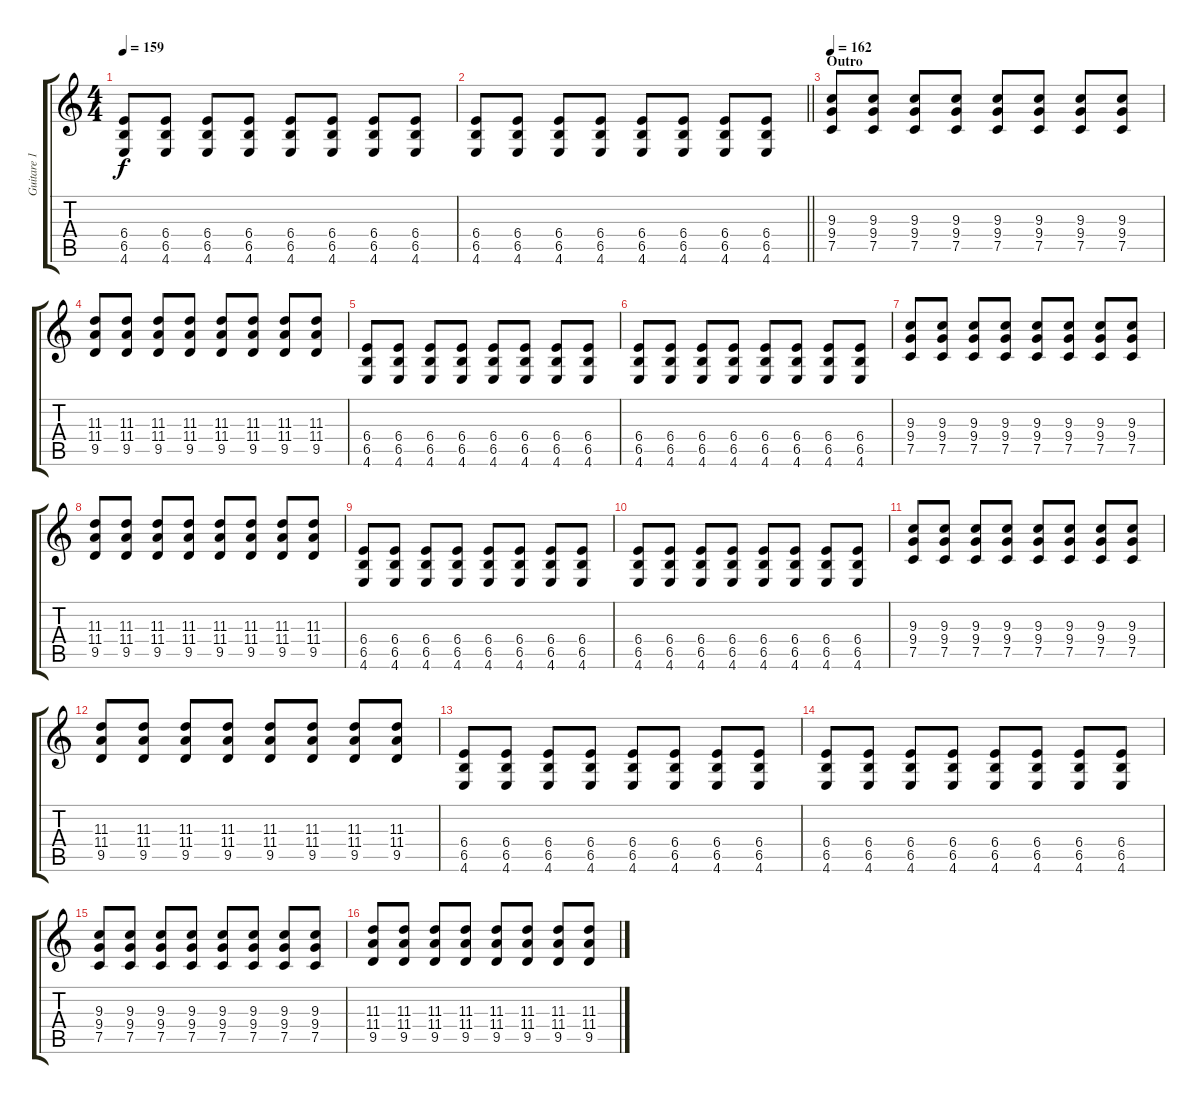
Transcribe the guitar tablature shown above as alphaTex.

\track ("Guitare 1" "Guitare 1") {instrument distortionguitar}
\staff {score tabs}
\tuning (C4 G3 Eb3 Bb2 F2 C2) {hide}
\ts (4 4)
\tempo 159
\clef g2
\ks c
(6.4 6.5 4.6).8{dy f} (6.4 6.5 4.6).8 (6.4 6.5 4.6).8 (6.4 6.5 4.6).8 (6.4 6.5 4.6).8 (6.4 6.5 4.6).8 (6.4 6.5 4.6).8 (6.4 6.5 4.6).8 |
\barLineRight lightlight
(6.4 6.5 4.6).8 (6.4 6.5 4.6).8 (6.4 6.5 4.6).8 (6.4 6.5 4.6).8 (6.4 6.5 4.6).8 (6.4 6.5 4.6).8 (6.4 6.5 4.6).8 (6.4 6.5 4.6).8 |
\section ("" "Outro")
\tempo 162
(9.3 9.4 7.5).8 (9.3 9.4 7.5).8 (9.3 9.4 7.5).8 (9.3 9.4 7.5).8 (9.3 9.4 7.5).8 (9.3 9.4 7.5).8 (9.3 9.4 7.5).8 (9.3 9.4 7.5).8 |
(11.3 11.4 9.5).8 (11.3 11.4 9.5).8 (11.3 11.4 9.5).8 (11.3 11.4 9.5).8 (11.3 11.4 9.5).8 (11.3 11.4 9.5).8 (11.3 11.4 9.5).8 (11.3 11.4 9.5).8 |
(6.4 6.5 4.6).8 (6.4 6.5 4.6).8 (6.4 6.5 4.6).8 (6.4 6.5 4.6).8 (6.4 6.5 4.6).8 (6.4 6.5 4.6).8 (6.4 6.5 4.6).8 (6.4 6.5 4.6).8 |
(6.4 6.5 4.6).8 (6.4 6.5 4.6).8 (6.4 6.5 4.6).8 (6.4 6.5 4.6).8 (6.4 6.5 4.6).8 (6.4 6.5 4.6).8 (6.4 6.5 4.6).8 (6.4 6.5 4.6).8 |
(9.3 9.4 7.5).8 (9.3 9.4 7.5).8 (9.3 9.4 7.5).8 (9.3 9.4 7.5).8 (9.3 9.4 7.5).8 (9.3 9.4 7.5).8 (9.3 9.4 7.5).8 (9.3 9.4 7.5).8 |
(11.3 11.4 9.5).8 (11.3 11.4 9.5).8 (11.3 11.4 9.5).8 (11.3 11.4 9.5).8 (11.3 11.4 9.5).8 (11.3 11.4 9.5).8 (11.3 11.4 9.5).8 (11.3 11.4 9.5).8 |
(6.4 6.5 4.6).8 (6.4 6.5 4.6).8 (6.4 6.5 4.6).8 (6.4 6.5 4.6).8 (6.4 6.5 4.6).8 (6.4 6.5 4.6).8 (6.4 6.5 4.6).8 (6.4 6.5 4.6).8 |
(6.4 6.5 4.6).8 (6.4 6.5 4.6).8 (6.4 6.5 4.6).8 (6.4 6.5 4.6).8 (6.4 6.5 4.6).8 (6.4 6.5 4.6).8 (6.4 6.5 4.6).8 (6.4 6.5 4.6).8 |
(9.3 9.4 7.5).8 (9.3 9.4 7.5).8 (9.3 9.4 7.5).8 (9.3 9.4 7.5).8 (9.3 9.4 7.5).8 (9.3 9.4 7.5).8 (9.3 9.4 7.5).8 (9.3 9.4 7.5).8 |
(11.3 11.4 9.5).8 (11.3 11.4 9.5).8 (11.3 11.4 9.5).8 (11.3 11.4 9.5).8 (11.3 11.4 9.5).8 (11.3 11.4 9.5).8 (11.3 11.4 9.5).8 (11.3 11.4 9.5).8 |
(6.4 6.5 4.6).8 (6.4 6.5 4.6).8 (6.4 6.5 4.6).8 (6.4 6.5 4.6).8 (6.4 6.5 4.6).8 (6.4 6.5 4.6).8 (6.4 6.5 4.6).8 (6.4 6.5 4.6).8 |
(6.4 6.5 4.6).8 (6.4 6.5 4.6).8 (6.4 6.5 4.6).8 (6.4 6.5 4.6).8 (6.4 6.5 4.6).8 (6.4 6.5 4.6).8 (6.4 6.5 4.6).8 (6.4 6.5 4.6).8 |
(9.3 9.4 7.5).8 (9.3 9.4 7.5).8 (9.3 9.4 7.5).8 (9.3 9.4 7.5).8 (9.3 9.4 7.5).8 (9.3 9.4 7.5).8 (9.3 9.4 7.5).8 (9.3 9.4 7.5).8 |
(11.3 11.4 9.5).8 (11.3 11.4 9.5).8 (11.3 11.4 9.5).8 (11.3 11.4 9.5).8 (11.3 11.4 9.5).8 (11.3 11.4 9.5).8 (11.3 11.4 9.5).8 (11.3 11.4 9.5).8
